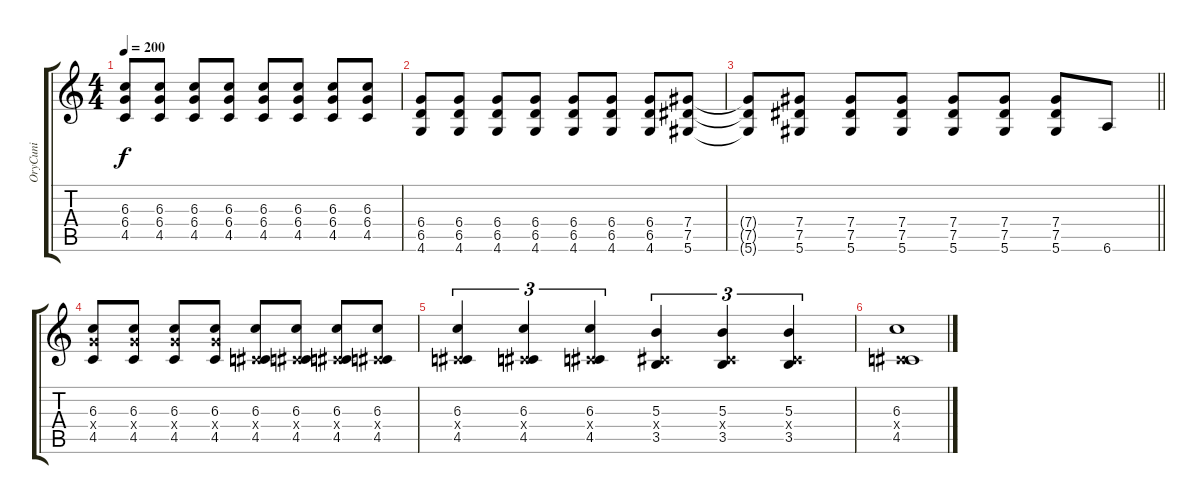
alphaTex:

\track ("OryCuni" "OryCuni") {instrument distortionguitar}
\staff {score tabs}
\tuning (Eb4 Bb3 Gb3 Db3 Ab2 Eb2) {hide}
\ts (4 4)
\tempo 200
\clef g2
\ks c
(6.3{t} 6.4{t} 4.5{t}).8{dy f} (6.3 6.4 4.5).8 (6.3 6.4 4.5).8 (6.3 6.4 4.5).8 (6.3 6.4 4.5).8 (6.3 6.4 4.5).8 (6.3 6.4 4.5).8 (6.3 6.4 4.5).8 |
(6.4 6.5 4.6).8 (6.4 6.5 4.6).8 (6.4 6.5 4.6).8 (6.4 6.5 4.6).8 (6.4 6.5 4.6).8 (6.4 6.5 4.6).8 (6.4 6.5 4.6).8 (7.4 7.5 5.6).8 |
\barLineRight lightlight
(7.4{t} 7.5{t} 5.6{t}).8 (7.4 7.5 5.6).8 (7.4 7.5 5.6).8 (7.4 7.5 5.6).8 (7.4 7.5 5.6).8 (7.4 7.5 5.6).8 (7.4 7.5 5.6).8 6.6.8 |
(6.3 6.4{x} 4.5).8 (6.3 6.4{x} 4.5).8 (6.3 6.4{x} 4.5).8 (6.3 6.4{x} 4.5).8 (6.3 0.4{x} 4.5).8 (6.3 0.4{x} 4.5).8 (6.3 0.4{x} 4.5).8 (6.3 0.4{x} 4.5).8 |
(6.3 0.4{x} 4.5).4{tu (3 2)} (6.3 0.4{x} 4.5).4{tu (3 2)} (6.3 0.4{x} 4.5).4{tu (3 2)} (5.3 0.4{x} 3.5).4{tu (3 2)} (5.3 0.4{x} 3.5).4{tu (3 2)} (5.3 0.4{x} 3.5).4{tu (3 2)} |
(6.3 0.4{x} 4.5).1
